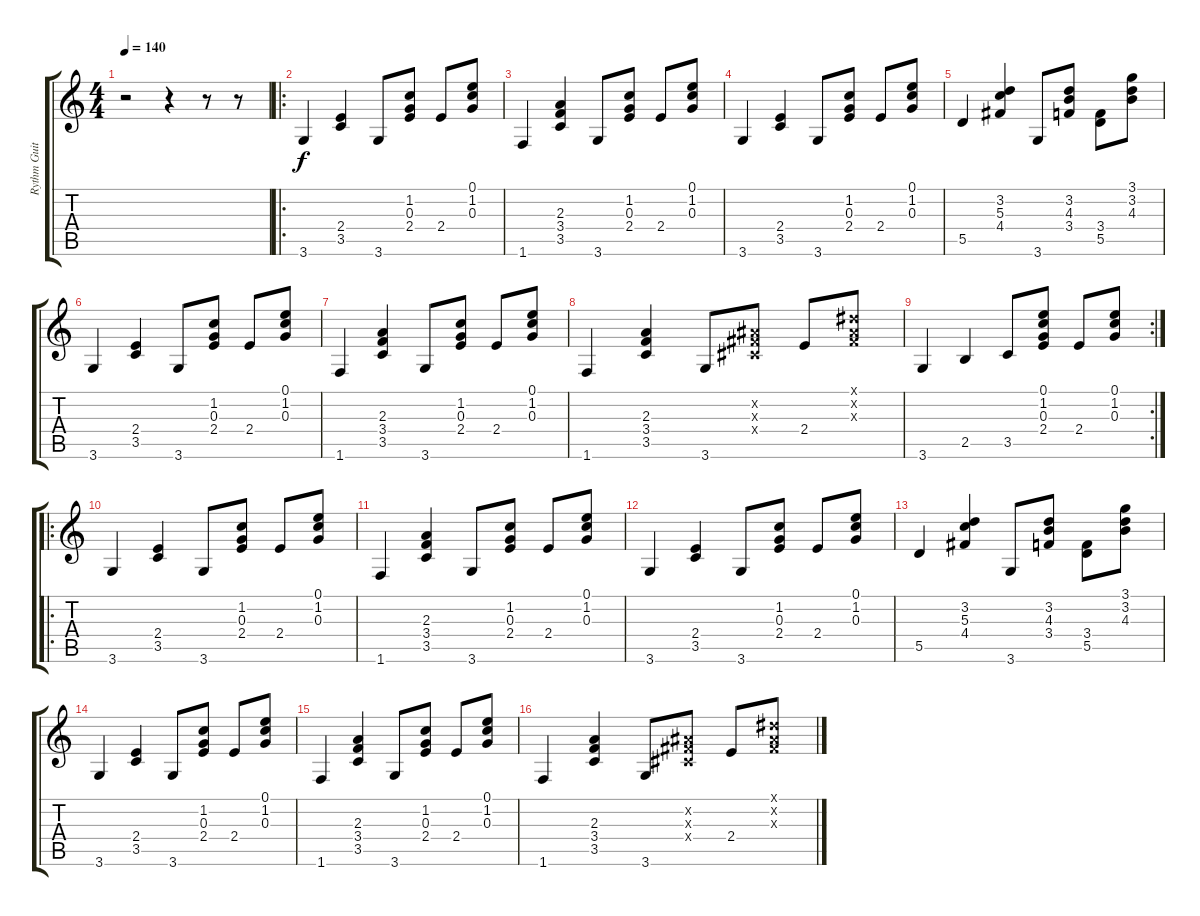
\track ("Rythm Guitar" "Rythm Guit") {instrument acousticguitarsteel}
\staff {score tabs}
\tuning (E4 B3 G3 D3 A2 E2) {hide}
\ts (4 4)
\tempo 140
\clef g2
\ks c
r.2{dy f instrument acousticguitarsteel} r.4 r.8 r.8 |
\ro
3.6.4 (2.4 3.5).4 3.6.8 (1.2 0.3 2.4).8 2.4.8 (0.1 1.2 0.3).8 |
1.6.4 (2.3 3.4 3.5).4 3.6.8 (1.2 0.3 2.4).8 2.4.8 (0.1 1.2 0.3).8 |
3.6.4 (2.4 3.5).4 3.6.8 (1.2 0.3 2.4).8 2.4.8 (0.1 1.2 0.3).8 |
5.5.4 (3.2 5.3 4.4).4 3.6.8 (3.2 4.3 3.4).8 (3.4 5.5).8 (3.1 3.2 4.3).8 |
3.6.4 (2.4 3.5).4 3.6.8 (1.2 0.3 2.4).8 2.4.8 (0.1 1.2 0.3).8 |
1.6.4 (2.3 3.4 3.5).4 3.6.8 (1.2 0.3 2.4).8 2.4.8 (0.1 1.2 0.3).8 |
1.6.4 (2.3 3.4 3.5).4 3.6.8 (-1.2{x} -1.3{x} -1.4{x}).8 2.4.8 (-1.1{x} -1.2{x} -1.3{x}).8 |
\rc 2
3.6.4 2.5.4 3.5.8 (0.1 1.2 0.3 2.4).8 2.4.8 (0.1 1.2 0.3).8 |
\ro
3.6.4 (2.4 3.5).4 3.6.8 (1.2 0.3 2.4).8 2.4.8 (0.1 1.2 0.3).8 |
1.6.4 (2.3 3.4 3.5).4 3.6.8 (1.2 0.3 2.4).8 2.4.8 (0.1 1.2 0.3).8 |
3.6.4 (2.4 3.5).4 3.6.8 (1.2 0.3 2.4).8 2.4.8 (0.1 1.2 0.3).8 |
5.5.4 (3.2 5.3 4.4).4 3.6.8 (3.2 4.3 3.4).8 (3.4 5.5).8 (3.1 3.2 4.3).8 |
3.6.4 (2.4 3.5).4 3.6.8 (1.2 0.3 2.4).8 2.4.8 (0.1 1.2 0.3).8 |
1.6.4 (2.3 3.4 3.5).4 3.6.8 (1.2 0.3 2.4).8 2.4.8 (0.1 1.2 0.3).8 |
1.6.4 (2.3 3.4 3.5).4 3.6.8 (-1.2{x} -1.3{x} -1.4{x}).8 2.4.8 (-1.1{x} -1.2{x} -1.3{x}).8
